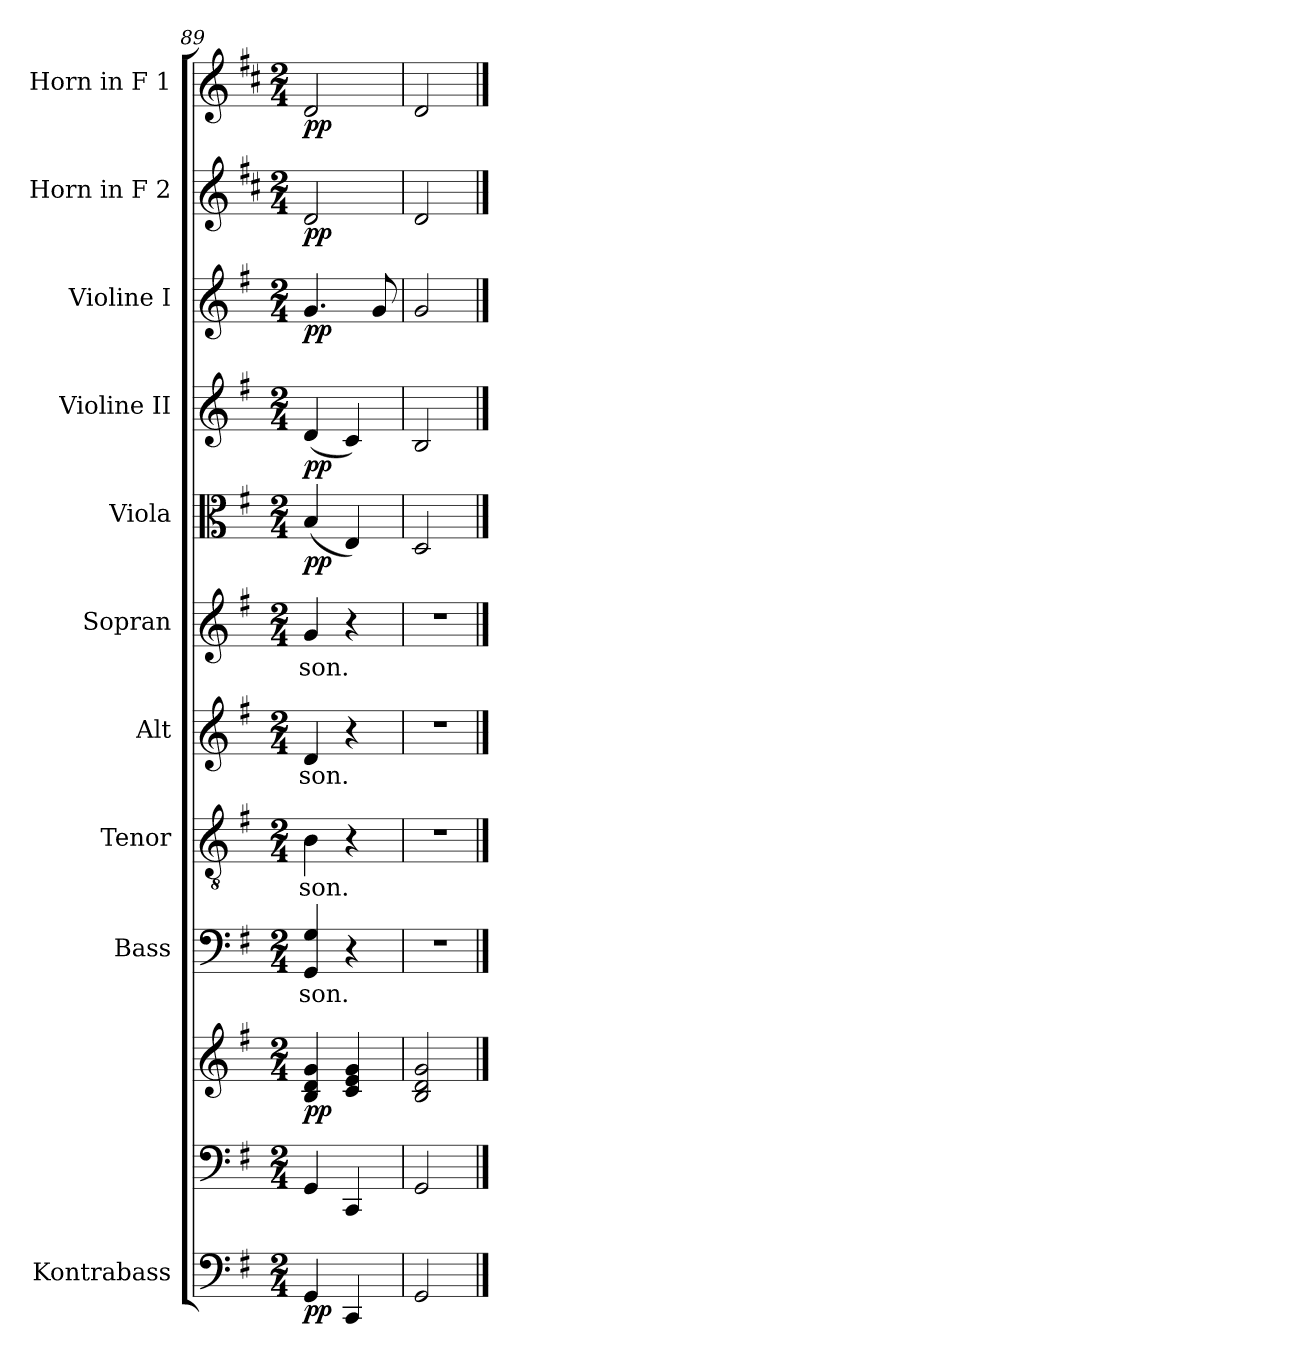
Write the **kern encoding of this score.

**kern	**dynam	**kern	**kern	**dynam	**kern	**text	**kern	**text	**kern	**text	**kern	**text	**kern	**dynam	**kern	**dynam	**kern	**dynam	**kern	**dynam	**kern	**dynam
*part11	*part11	*part10	*part10	*part10	*part9	*part9	*part8	*part8	*part7	*part7	*part6	*part6	*part5	*part5	*part4	*part4	*part3	*part3	*part2	*part2	*part1	*part1
*staff12	*staff12	*staff11	*staff10	*staff10/11	*staff9	*staff9	*staff8	*staff8	*staff7	*staff7	*staff6	*staff6	*staff5	*staff5	*staff4	*staff4	*staff3	*staff3	*staff2	*staff2	*staff1	*staff1
*I"Kontrabass	*	*	*	*	*I"Bass	*	*I"Tenor	*	*I"Alt	*	*I"Sopran	*	*I"Viola	*	*I"Violine II	*	*I"Violine I	*	*I"Horn in F 2	*	*I"Horn in F 1	*
*I'Kb.	*	*	*	*	*I'B.	*	*I'T.	*	*I'A.	*	*I'S.	*	*I'Vla.	*	*I'Vl. II	*	*I'Vl. I	*	*	*	*	*
*clefF4	*	*clefF4	*clefG2	*	*clefF4	*	*clefGv2	*	*clefG2	*	*clefG2	*	*clefC3	*	*clefG2	*	*clefG2	*	*clefG2	*	*clefG2	*
*ITrd7c12	*	*	*	*	*	*	*	*	*	*	*	*	*	*	*	*	*	*	*ITrd4c7	*	*ITrd4c7	*
*k[f#]	*	*k[f#]	*k[f#]	*	*k[f#]	*	*k[f#]	*	*k[f#]	*	*k[f#]	*	*k[f#]	*	*k[f#]	*	*k[f#]	*	*k[f#]	*	*k[f#]	*
*G:	*	*G:	*G:	*	*G:	*	*G:	*	*G:	*	*G:	*	*G:	*	*G:	*	*G:	*	*G:	*	*G:	*
*M2/4	*	*M2/4	*M2/4	*	*M2/4	*	*M2/4	*	*M2/4	*	*M2/4	*	*M2/4	*	*M2/4	*	*M2/4	*	*M2/4	*	*M2/4	*
=89	=89	=89	=89	=89	=89	=89	=89	=89	=89	=89	=89	=89	=89	=89	=89	=89	=89	=89	=89	=89	=89	=89
!	!LO:DY:b	!	!	!LO:DY:b	!	!LO:LY:b	!	!LO:LY:b	!	!LO:LY:b	!	!LO:LY:b	!	!LO:DY:b	!	!LO:DY:b	!	!LO:DY:b	!	!LO:DY:b	!	!LO:DY:b
4GGG/	pp	4GG/	4B/ 4d/ 4g/	pp	4GG/ 4G/	-son.	4B\	-son.	4d/	-son.	4g/	-son.	(<4B/	pp	(<4d/	pp	4.g/	pp	2G/	pp	2G/	pp
4CCC/	.	4CC/	4c/ 4e/ 4g/	.	4r	.	4r	.	4r	.	4r	.	4E/)	.	4c/)	.	.	.	.	.	.	.
.	.	.	.	.	.	.	.	.	.	.	.	.	.	.	.	.	8g/	.	.	.	.	.
=90	=90	=90	=90	=90	=90	=90	=90	=90	=90	=90	=90	=90	=90	=90	=90	=90	=90	=90	=90	=90	=90	=90
2GGG/	.	2GG/	2B/ 2d/ 2g/	.	2r	.	2r	.	2r	.	2r	.	2D/	.	2B/	.	2g/	.	2G/	.	2G/	.
==	==	==	==	==	==	==	==	==	==	==	==	==	==	==	==	==	==	==	==	==	==	==
*-	*-	*-	*-	*-	*-	*-	*-	*-	*-	*-	*-	*-	*-	*-	*-	*-	*-	*-	*-	*-	*-	*-
